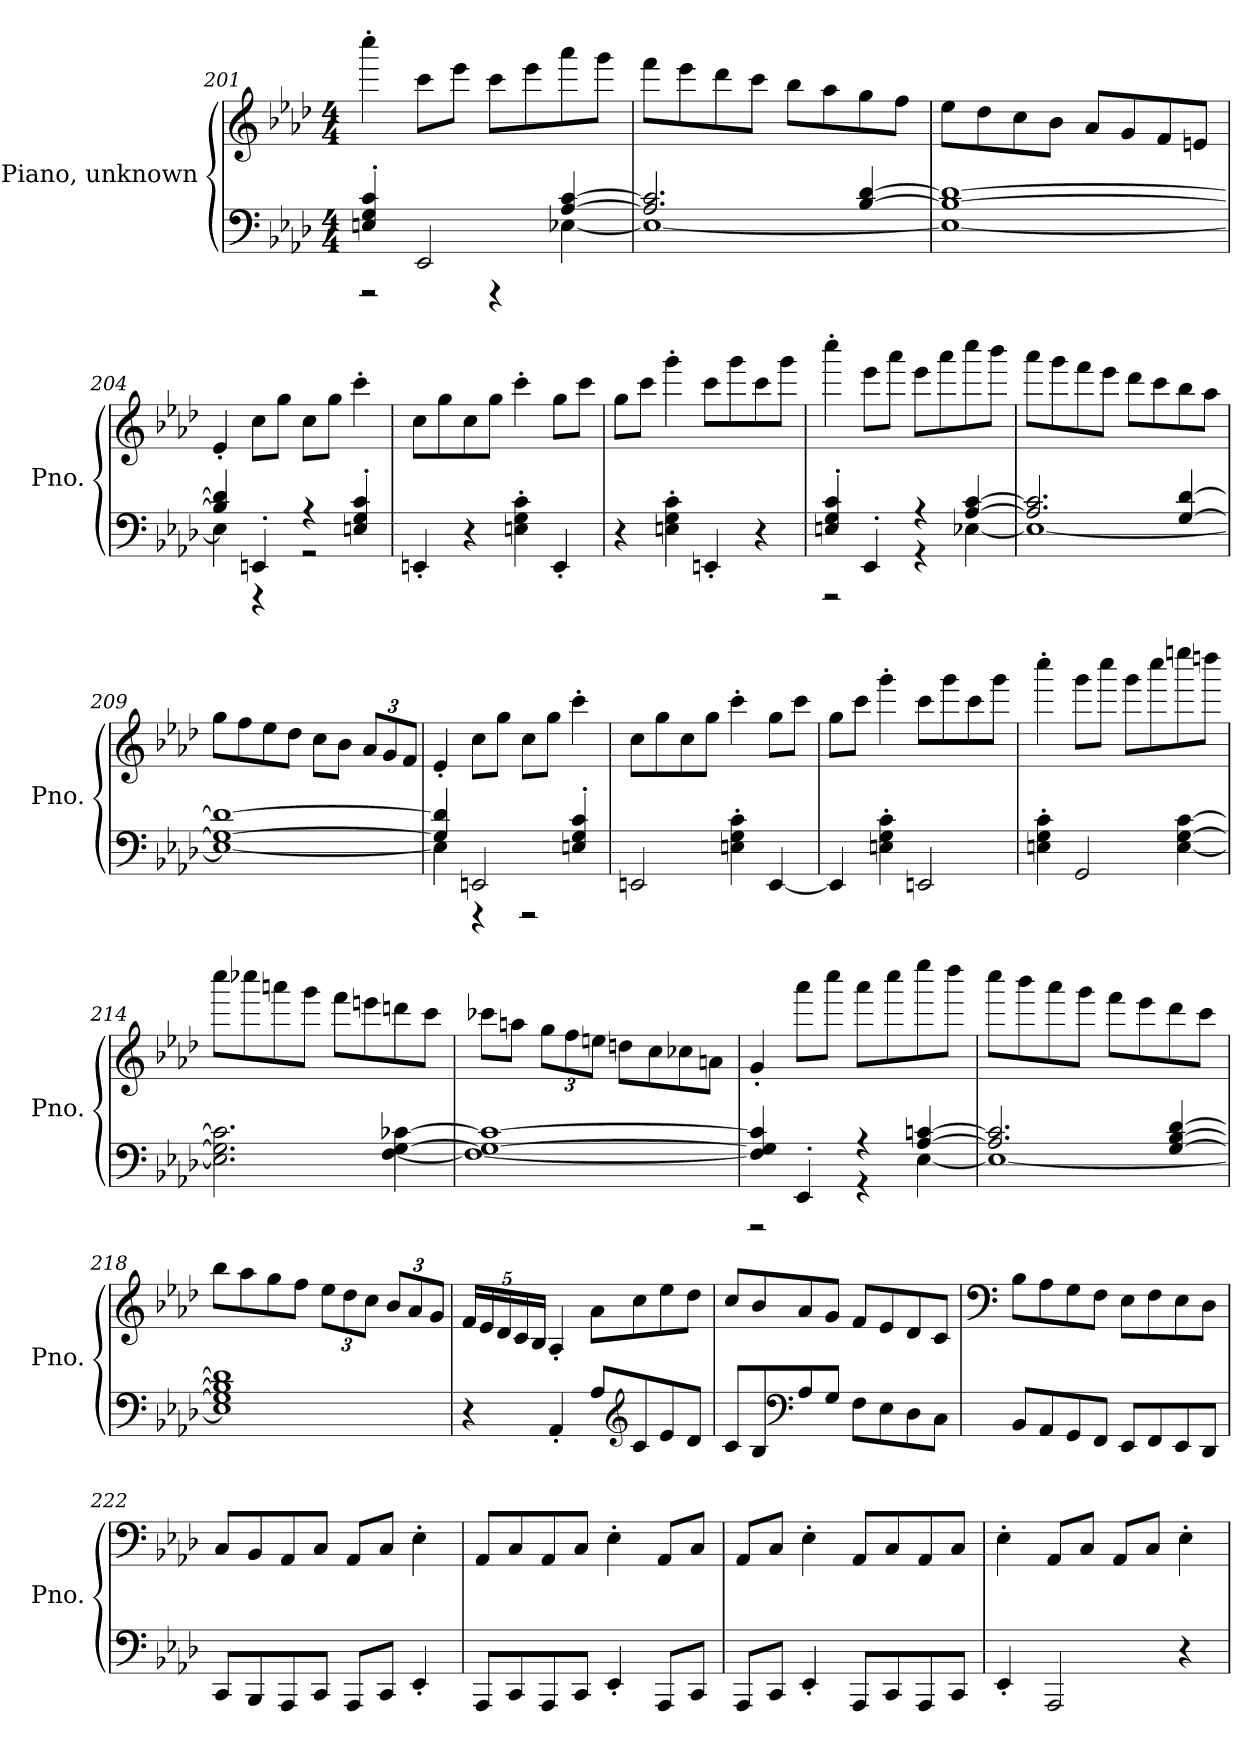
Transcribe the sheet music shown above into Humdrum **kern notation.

**kern	**kern
*part1	*part1
*staff2	*staff1
*I"Piano, unknown	*
*I'Pno.	*
!!LO:LB:g=z
*clefF4	*clefG2
*k[b-e-a-d-]	*k[b-e-a-d-]
*M4/4	*M4/4
=201	=201
*^	*
4En/' 4G/' 4c/'	2r	4cccc'\
2EE-/	.	8ccc\L
.	.	8eee-\J
.	4r	8ccc\L
.	.	8eee-\
[4A-/ [4c/	[4E-X\	8aaa-\
.	.	8ggg\J
=202	=202	=202
2.A-/] 2.c/]	1E-_	8fff\L
.	.	8eee-\
.	.	8ddd-\
.	.	8ccc\J
.	.	8bb-\L
.	.	8aa-\
[4B-/ [4d-/	.	8gg\
.	.	8ff\J
=203	=203	=203
1B-_ 1d-_	1E-_	8ee-\L
.	.	8dd-\
.	.	8cc\
.	.	8b-\J
.	.	8a-/L
.	.	8g/
.	.	8f/
.	.	8en/J
=204	=204	=204
4B-/] 4d-/]	4E-\]	4e-'/
4EEn'/	4r	8cc\L
.	.	8gg\J
4r	2r	8cc\L
.	.	8gg\J
4En/' 4G/' 4c/'	.	4ccc'\
*v	*v	*
!!LO:LB:g=z
=205	=205
4EEn'/	8cc\L
.	8gg\
4r	8cc\
.	8gg\J
4En\' 4G\' 4c\'	4ccc'\
4EE'/	8gg\L
.	8ccc\J
=206	=206
4r	8gg\L
.	8ccc\J
4En\' 4G\' 4c\'	4ggg'\
4EEn'/	8ccc\L
.	8ggg\
4r	8ccc\
.	8ggg\J
=207	=207
*^	*
4En/' 4G/' 4c/'	2r	4cccc'\
4EE-'/	.	8eee-\L
.	.	8aaa-\J
4r	4r	8eee-\L
.	.	8aaa-\
[4A-/ [4c/	[4E-X\	8cccc\
.	.	8bbb-\J
=208	=208	=208
2.A-/] 2.c/]	1E-_	8aaa-\L
.	.	8ggg\
.	.	8fff\
.	.	8eee-\J
.	.	8ddd-\L
.	.	8ccc\
[4G/ [4d-/	.	8bb-\
.	.	8aa-\J
!!LO:LB:g=z
=209	=209	=209
1G_ 1d-_	1E-_	8gg\L
.	.	8ff\
.	.	8ee-\
.	.	8dd-\J
.	.	8cc\L
.	.	8b-\J
*	*	*Xbrackettup
.	.	12a-/L
.	.	12g/
.	.	12f/J
=210	=210	=210
4G/] 4d-/]	4E-\]	4e-'/
2EEn/	4r	8cc\L
.	.	8gg\J
.	2r	8cc\L
.	.	8gg\J
4En/' 4G/' 4c/'	.	4ccc'\
*v	*v	*
=211	=211
2EEn/	8cc\L
.	8gg\
.	8cc\
.	8gg\J
4En\' 4G\' 4c\'	4ccc'\
[4EE/	8gg\L
.	8ccc\J
=212	=212
4EE/]	8gg\L
.	8ccc\J
4En\' 4G\' 4c\'	4ggg'\
2EEn/	8ccc\L
.	8ggg\
.	8ccc\
.	8ggg\J
!!LO:PB:g=z
=213	=213
4En\' 4G\' 4c\'	4cccc'\
2GG/	8ggg\L
.	8cccc\J
.	8ggg\L
.	8cccc\
[4E\ [4G\ [4c\	8eeeen\
.	8ddddn\J
=214	=214
2.E\] 2.G\] 2.c\]	8cccc\L
.	8cccc-X\
.	8aaan\
.	8ggg\J
.	8fff\L
.	8eeen\
[4F\ [4G\ [4c-X\	8dddn\
.	8ccc\J
=215	=215
1F_ 1G_ 1c-_	8ccc-X\L
.	8aan\J
.	12gg\L
.	12ff\
.	12een\J
.	8ddn\L
.	8cc\
.	8cc-X\
.	8an\J
!!LO:LB:g=z
=216	=216
*^	*
4F/] 4G/] 4c-/]	2r	4g'/
4EE-'/	.	8aaa-\L
.	.	8cccc\J
4r	4r	8aaa-\L
.	.	8cccc\
[4A-/ [4cn/	[4E-\	8eeee-\
.	.	8dddd-\J
=217	=217	=217
2.A-/] 2.c/]	1E-_	8cccc\L
.	.	8bbb-\
.	.	8aaa-\
.	.	8ggg\J
.	.	8fff\L
.	.	8eee-\
[4G/ [4B-/ [4d-/	.	8ddd-\
.	.	8ccc\J
=218	=218	=218
1G] 1B-] 1d-]	1E-]	8bb-\L
.	.	8aa-\
.	.	8gg\
.	.	8ff\J
.	.	12ee-\L
.	.	12dd-\
.	.	12cc\J
.	.	12b-/L
.	.	12a-/
.	.	12g/J
*v	*v	*
!!LO:LB:g=z
=219	=219
4r	20f/LL
.	20e-/
.	20d-/
.	20c/
.	20B-/JJ
4AA-'/	4A-'/
8A-/L	8a-\L
*clefG2	*
8c/	8cc\
8e-/	8ee-\
8d-/J	8dd-\J
=220	=220
8c/L	8cc/L
8B-/	8b-/
*clefF4	*
8A-/	8a-/
8G/J	8g/J
8F\L	8f/L
8E-\	8e-/
8D-\	8d-/
8C\J	8c/J
=221	=221
*	*clefF4
8BB-/L	8B-\L
8AA-/	8A-\
8GG/	8G\
8FF/J	8F\J
8EE-/L	8E-\L
8FF/	8F\
8EE-/	8E-\
8DD-/J	8D-\J
=222	=222
8CC/L	8C/L
8BBB-/	8BB-/
8AAA-/	8AA-/
8CC/J	8C/J
8AAA-/L	8AA-/L
8CC/J	8C/J
4EE-'/	4E-'\
!!LO:LB:g=z
=223	=223
8AAA-/L	8AA-/L
8CC/	8C/
8AAA-/	8AA-/
8CC/J	8C/J
4EE-'/	4E-'\
8AAA-/L	8AA-/L
8CC/J	8C/J
=224	=224
8AAA-/L	8AA-/L
8CC/J	8C/J
4EE-'/	4E-'\
8AAA-/L	8AA-/L
8CC/	8C/
8AAA-/	8AA-/
8CC/J	8C/J
=225	=225
4EE-'/	4E-'\
2AAA-/	8AA-/L
.	8C/J
.	8AA-/L
.	8C/J
4r	4E-'\
=	=
*-	*-
